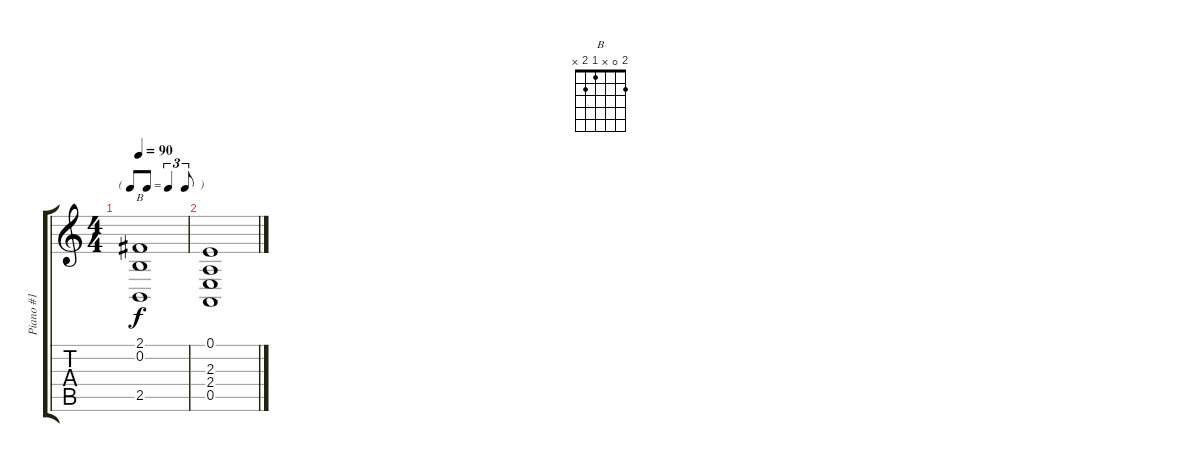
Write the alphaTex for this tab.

\track ("Piano #1" "Piano #1") {instrument acousticgrandpiano}
\staff {score tabs}
\tuning (E4 B3 G3 D3 A2 E2) {hide}
\chord ("B" 2 0 x 1 2 x)
\ts (4 4)
\tf triplet8th
\tempo 90
\clef g2
\ks c
(2.1 0.2 2.5).1{ch "B" dy f} |
(0.1 2.3 2.4 0.5).1
